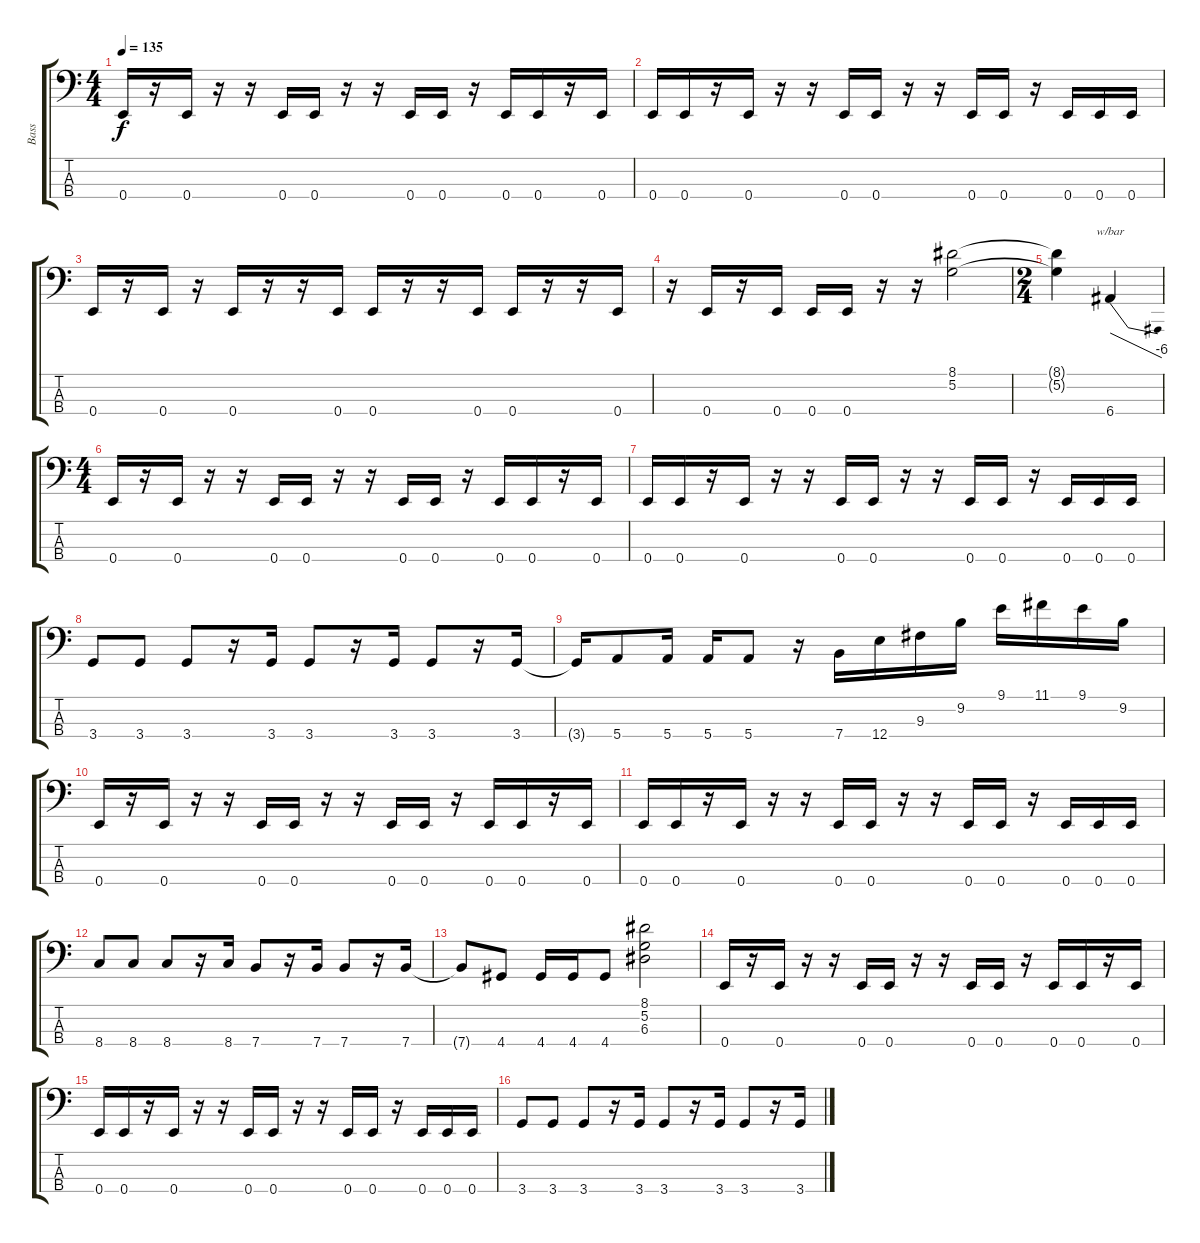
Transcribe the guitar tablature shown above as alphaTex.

\track ("Bass" "Bass") {instrument electricbasspick}
\staff {score tabs}
\tuning (G2 D2 A1 E1) {hide}
\ts (4 4)
\tempo 135
\clef f4
\ks c
0.4.16{dy f} r.16 0.4.16 r.16 r.16 0.4.16 0.4.16 r.16 r.16 0.4.16 0.4.16 r.16 0.4.16 0.4.16 r.16 0.4.16 |
0.4.16 0.4.16 r.16 0.4.16 r.16 r.16 0.4.16 0.4.16 r.16 r.16 0.4.16 0.4.16 r.16 0.4.16 0.4.16 0.4.16 |
0.4.16 r.16 0.4.16 r.16 0.4.16 r.16 r.16 0.4.16 0.4.16 r.16 r.16 0.4.16 0.4.16 r.16 r.16 0.4.16 |
r.16 0.4.16 r.16 0.4.16 0.4.16 0.4.16 r.16 r.16 (8.1 5.2).2 |
\ts (2 4)
(8.1{t} 5.2{t}).4 6.4.4{tbe (dive default 0 0 60 -24)} |
\ts (4 4)
0.4.16 r.16 0.4.16 r.16 r.16 0.4.16 0.4.16 r.16 r.16 0.4.16 0.4.16 r.16 0.4.16 0.4.16 r.16 0.4.16 |
0.4.16 0.4.16 r.16 0.4.16 r.16 r.16 0.4.16 0.4.16 r.16 r.16 0.4.16 0.4.16 r.16 0.4.16 0.4.16 0.4.16 |
3.4.8 3.4.8 3.4.8 r.16 3.4.16 3.4.8 r.16 3.4.16 3.4.8 r.16 3.4.16 |
3.4{t}.16 5.4.8 5.4.16 5.4.16 5.4.8 r.16 7.4.16 12.4.16 9.3.16 9.2.16 9.1.16 11.1.16 9.1.16 9.2.16 |
0.4.16 r.16 0.4.16 r.16 r.16 0.4.16 0.4.16 r.16 r.16 0.4.16 0.4.16 r.16 0.4.16 0.4.16 r.16 0.4.16 |
0.4.16 0.4.16 r.16 0.4.16 r.16 r.16 0.4.16 0.4.16 r.16 r.16 0.4.16 0.4.16 r.16 0.4.16 0.4.16 0.4.16 |
8.4.8 8.4.8 8.4.8 r.16 8.4.16 7.4.8 r.16 7.4.16 7.4.8 r.16 7.4.16 |
7.4{t}.8 4.4.8 4.4.16 4.4.16 4.4.8 (8.1 5.2 6.3).2 |
0.4.16 r.16 0.4.16 r.16 r.16 0.4.16 0.4.16 r.16 r.16 0.4.16 0.4.16 r.16 0.4.16 0.4.16 r.16 0.4.16 |
0.4.16 0.4.16 r.16 0.4.16 r.16 r.16 0.4.16 0.4.16 r.16 r.16 0.4.16 0.4.16 r.16 0.4.16 0.4.16 0.4.16 |
3.4.8 3.4.8 3.4.8 r.16 3.4.16 3.4.8 r.16 3.4.16 3.4.8 r.16 3.4.16
